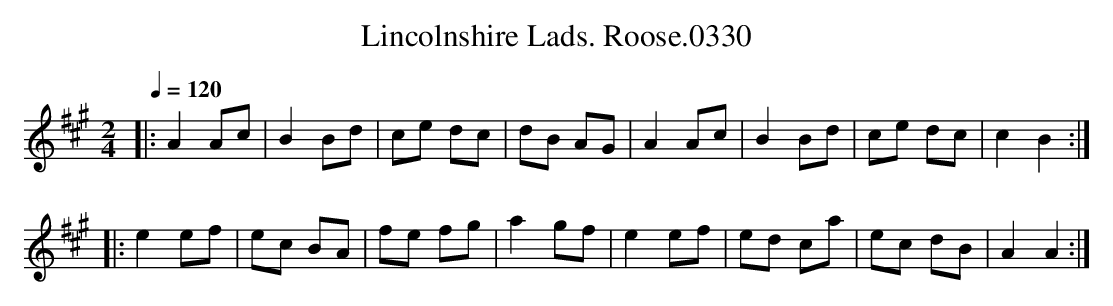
X:1
T:Lincolnshire Lads. Roose.0330
M:2/4
L:1/8
Q:1/4=120
K:A
|:A2Ac|B2Bd|ce dc|dB AG|A2Ac|B2Bd|ce dc|c2B2:|
|:e2 ef|ec BA|fe fg|a2 gf|e2 ef|ed ca|ec dB| A2A2:|
